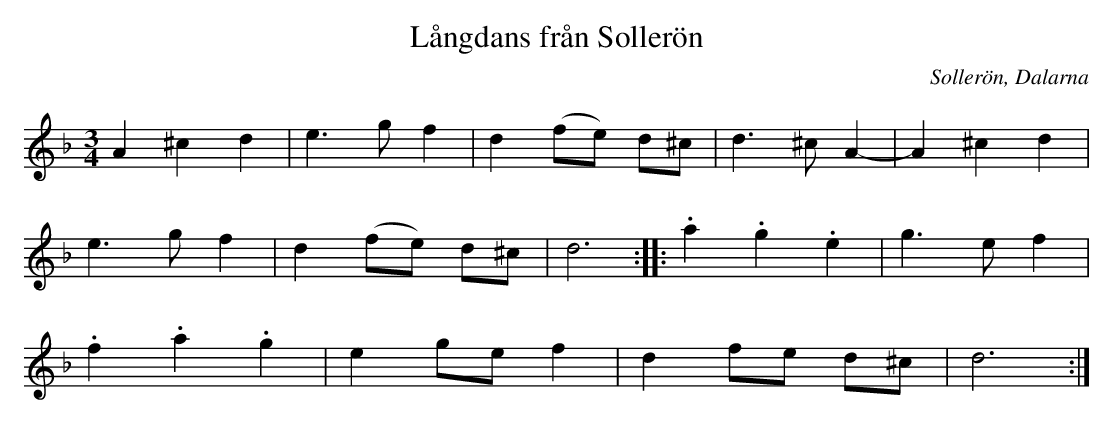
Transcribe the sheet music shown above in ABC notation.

X:1
T:Långdans från Sollerön
M:3/4
L:1/8
O:Sollerön, Dalarna
K:Dm
A2 ^c2 d2 | e3 g f2 | d2 (fe) d^c | d3 ^c A2- | A2 ^c2 d2 |
e3 g f2 | d2 (fe) d^c | d6 :: .a2 .g2 .e2 | g3 e f2 |
.f2 .a2 .g2 | e2 ge f2 | d2 fe d^c | d6 :|
